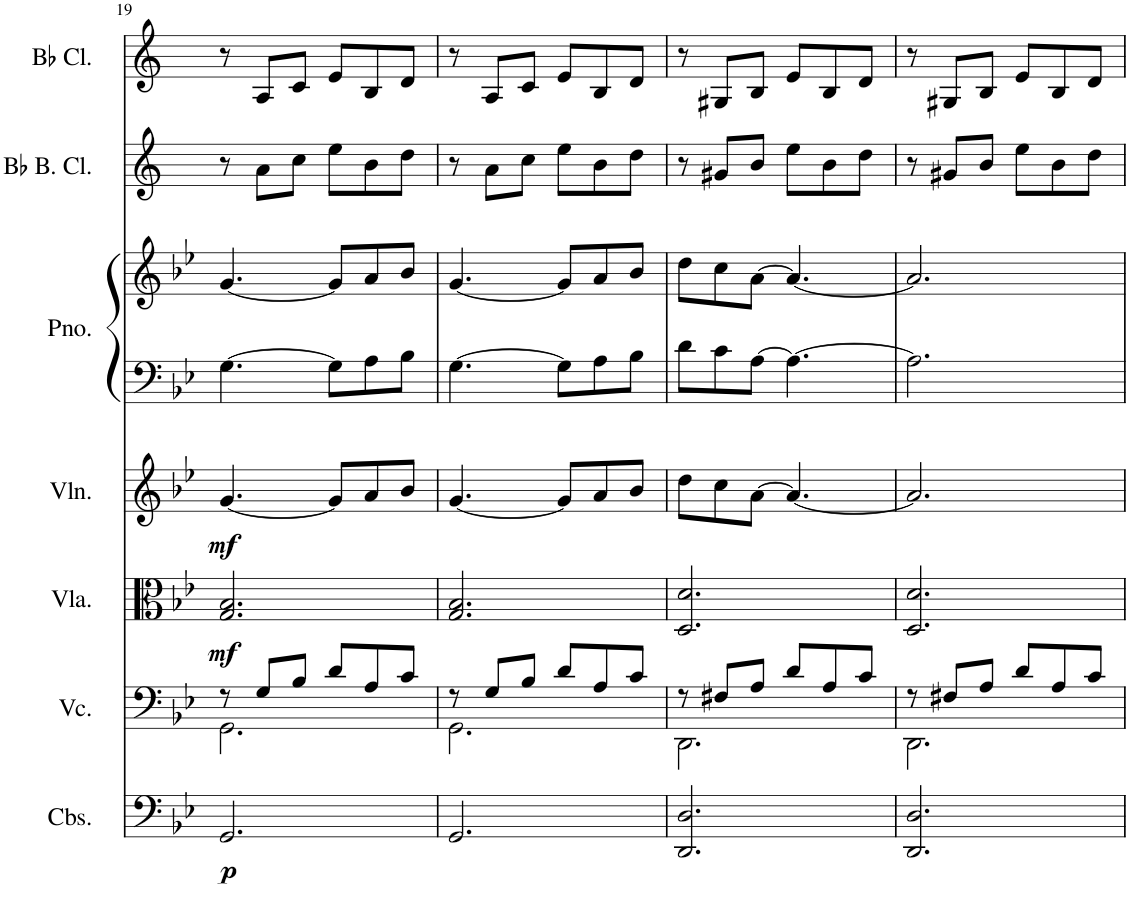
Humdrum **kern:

**kern	**dynam	**kern	**kern	**dynam	**kern	**dynam	**kern	**kern	**kern	**kern
*part7	*part7	*part6	*part5	*part5	*part4	*part4	*part3	*part3	*part2	*part1
*staff8	*staff8	*staff7	*staff6	*staff6	*staff5	*staff5	*staff4	*staff3	*staff2	*staff1
*I"Contrabasses	*	*I"Violoncello	*I"Viola	*	*I"Violin	*	*I"Piano	*	*I"Bb Bass Clarinet	*I"Bb Clarinet
*I'Cbs.	*	*I'Vc.	*I'Vla.	*	*I'Vln.	*	*I'Pno.	*	*I'Bb B. Cl.	*I'Bb Cl.
!!LO:PB:g=z
*clefF4	*	*clefF4	*clefC3	*	*clefG2	*	*clefF4	*clefG2	*clefG2	*clefG2
*Trd7c12	*	*	*	*	*	*	*	*	*Trd8c14	*Trd1c2
*k[b-e-]	*	*k[b-e-]	*k[b-e-]	*	*k[b-e-]	*	*k[b-e-]	*k[b-e-]	*k[]	*k[]
*M6/8	*	*M6/8	*M6/8	*	*M6/8	*	*M6/8	*M6/8	*M6/8	*M6/8
=19	=19	=19	=19	=19	=19	=19	=19	=19	=19	=19
*	*	*^	*	*	*	*	*	*	*	*
!	!LO:DY:b	!	!	!	!LO:DY:b	!	!LO:DY:b	!	!	!	!
2.GG/	p	8r	2.GG\	2.G/ 2.B-/	mf	[4.g/	mf	[4.G\	[4.g/	8r	8r
.	.	8G/L	.	.	.	.	.	.	.	8a\L	8A/L
.	.	8B-/J	.	.	.	.	.	.	.	8cc\J	8c/J
.	.	8d/L	.	.	.	8g/L]	.	8G\L]	8g/L]	8ee\L	8e/L
.	.	8A/	.	.	.	8a/	.	8A\	8a/	8b\	8B/
.	.	8c/J	.	.	.	8b-/J	.	8B-\J	8b-/J	8dd\J	8d/J
=20	=20	=20	=20	=20	=20	=20	=20	=20	=20	=20	=20
2.GG/	.	8r	2.GG\	2.G/ 2.B-/	.	[4.g/	.	[4.G\	[4.g/	8r	8r
.	.	8G/L	.	.	.	.	.	.	.	8a\L	8A/L
.	.	8B-/J	.	.	.	.	.	.	.	8cc\J	8c/J
.	.	8d/L	.	.	.	8g/L]	.	8G\L]	8g/L]	8ee\L	8e/L
.	.	8A/	.	.	.	8a/	.	8A\	8a/	8b\	8B/
.	.	8c/J	.	.	.	8b-/J	.	8B-\J	8b-/J	8dd\J	8d/J
=21	=21	=21	=21	=21	=21	=21	=21	=21	=21	=21	=21
2.DD/ 2.D/	.	8r	2.DD\	2.D/ 2.d/	.	8dd\L	.	8d\L	8dd\L	8r	8r
.	.	8F#X/L	.	.	.	8cc\	.	8c\	8cc\	8g#X/L	8G#X/L
.	.	8A/J	.	.	.	[8a\J	.	[8A\J	[8a\J	8b/J	8B/J
.	.	8d/L	.	.	.	4.a/_	.	4.A\_	4.a/_	8ee\L	8e/L
.	.	8A/	.	.	.	.	.	.	.	8b\	8B/
.	.	8c/J	.	.	.	.	.	.	.	8dd\J	8d/J
=22	=22	=22	=22	=22	=22	=22	=22	=22	=22	=22	=22
2.DD/ 2.D/	.	8r	2.DD\	2.D/ 2.d/	.	2.a/]	.	2.A\]	2.a/]	8r	8r
.	.	8F#X/L	.	.	.	.	.	.	.	8g#X/L	8G#X/L
.	.	8A/J	.	.	.	.	.	.	.	8b/J	8B/J
.	.	8d/L	.	.	.	.	.	.	.	8ee\L	8e/L
.	.	8A/	.	.	.	.	.	.	.	8b\	8B/
.	.	8c/J	.	.	.	.	.	.	.	8dd\J	8d/J
*	*	*v	*v	*	*	*	*	*	*	*	*
=	=	=	=	=	=	=	=	=	=	=
*-	*-	*-	*-	*-	*-	*-	*-	*-	*-	*-
